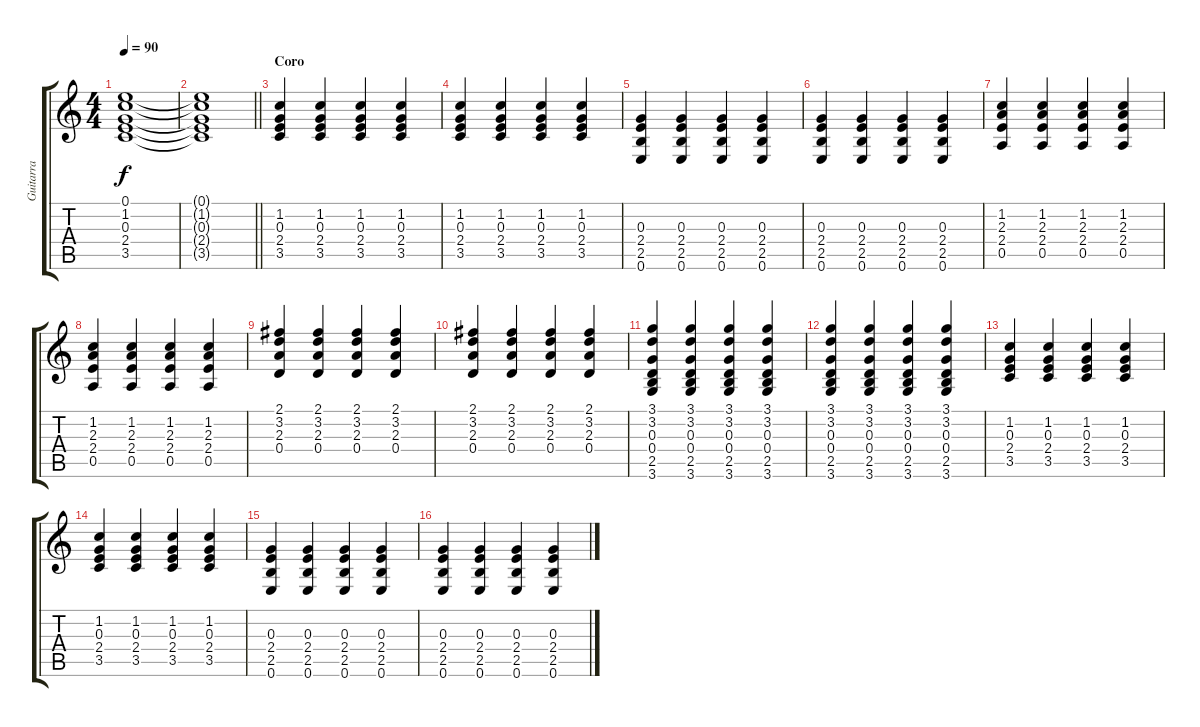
\track ("Guitarra" "Guitarra") {instrument acousticguitarsteel}
\staff {score tabs}
\tuning (E4 B3 G3 D3 A2 E2) {hide}
\ts (4 4)
\tempo 90
\clef g2
\ks c
(0.1{t} 1.2{t} 0.3{t} 2.4{t} 3.5{t}).1{dy f} |
\barLineRight lightlight
(0.1{t} 1.2{t} 0.3{t} 2.4{t} 3.5{t}).1 |
\section ("" "Coro")
(1.2 0.3 2.4 3.5).4 (1.2 0.3 2.4 3.5).4 (1.2 0.3 2.4 3.5).4 (1.2 0.3 2.4 3.5).4 |
(1.2 0.3 2.4 3.5).4 (1.2 0.3 2.4 3.5).4 (1.2 0.3 2.4 3.5).4 (1.2 0.3 2.4 3.5).4 |
(0.3 2.4 2.5 0.6).4 (0.3 2.4 2.5 0.6).4 (0.3 2.4 2.5 0.6).4 (0.3 2.4 2.5 0.6).4 |
(0.3 2.4 2.5 0.6).4 (0.3 2.4 2.5 0.6).4 (0.3 2.4 2.5 0.6).4 (0.3 2.4 2.5 0.6).4 |
(1.2 2.3 2.4 0.5).4 (1.2 2.3 2.4 0.5).4 (1.2 2.3 2.4 0.5).4 (1.2 2.3 2.4 0.5).4 |
(1.2 2.3 2.4 0.5).4 (1.2 2.3 2.4 0.5).4 (1.2 2.3 2.4 0.5).4 (1.2 2.3 2.4 0.5).4 |
(2.1 3.2 2.3 0.4).4 (2.1 3.2 2.3 0.4).4 (2.1 3.2 2.3 0.4).4 (2.1 3.2 2.3 0.4).4 |
(2.1 3.2 2.3 0.4).4 (2.1 3.2 2.3 0.4).4 (2.1 3.2 2.3 0.4).4 (2.1 3.2 2.3 0.4).4 |
(3.1 3.2 0.3 0.4 2.5 3.6).4 (3.1 3.2 0.3 0.4 2.5 3.6).4 (3.1 3.2 0.3 0.4 2.5 3.6).4 (3.1 3.2 0.3 0.4 2.5 3.6).4 |
(3.1 3.2 0.3 0.4 2.5 3.6).4 (3.1 3.2 0.3 0.4 2.5 3.6).4 (3.1 3.2 0.3 0.4 2.5 3.6).4 (3.1 3.2 0.3 0.4 2.5 3.6).4 |
(1.2 0.3 2.4 3.5).4 (1.2 0.3 2.4 3.5).4 (1.2 0.3 2.4 3.5).4 (1.2 0.3 2.4 3.5).4 |
(1.2 0.3 2.4 3.5).4 (1.2 0.3 2.4 3.5).4 (1.2 0.3 2.4 3.5).4 (1.2 0.3 2.4 3.5).4 |
(0.3 2.4 2.5 0.6).4 (0.3 2.4 2.5 0.6).4 (0.3 2.4 2.5 0.6).4 (0.3 2.4 2.5 0.6).4 |
(0.3 2.4 2.5 0.6).4 (0.3 2.4 2.5 0.6).4 (0.3 2.4 2.5 0.6).4 (0.3 2.4 2.5 0.6).4
